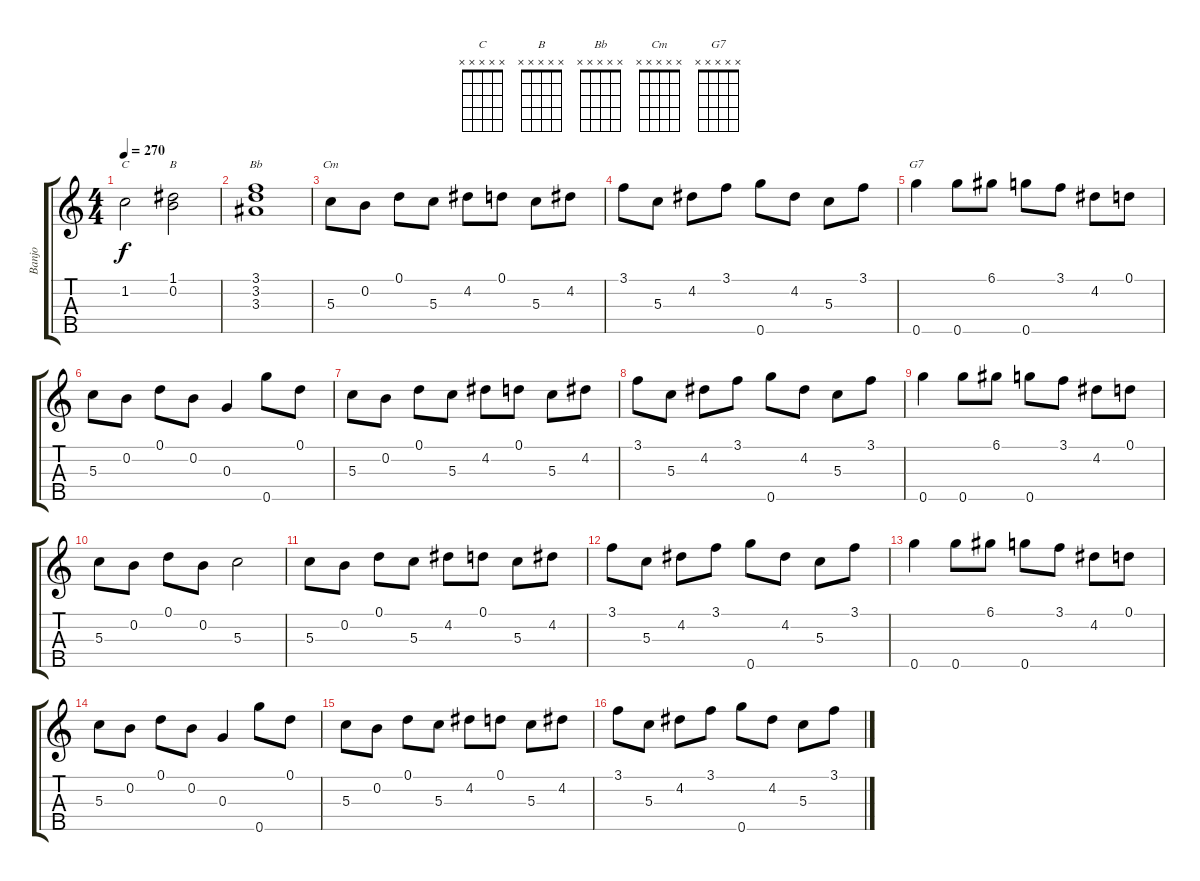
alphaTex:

\track ("Banjo" "Banjo") {instrument banjo}
\staff {score tabs}
\tuning (D4 B3 G3 D3 G4) {hide}
\displaytranspose 12
\chord ("C" x x x x x) {firstfret 0}
\chord ("B" x x x x x) {firstfret 0}
\chord ("Bb" x x x x x) {firstfret 0}
\chord ("Cm" x x x x x) {firstfret 0}
\chord ("G7" x x x x x) {firstfret 0}
\ts (4 4)
\tempo 270
\clef g2
\ks c
1.2.2{ch "C" dy f} (1.1 0.2).2{ch "B"} |
(3.1 3.2 3.3).1{ch "Bb"} |
5.3.8{ch "Cm"} 0.2.8 0.1.8 5.3.8 4.2.8 0.1.8 5.3.8 4.2.8 |
3.1.8 5.3.8 4.2.8 3.1.8 0.5.8 4.2.8 5.3.8 3.1.8 |
0.5.4{ch "G7"} 0.5.8 6.1.8 0.5.8 3.1.8 4.2.8 0.1.8 |
5.3.8 0.2.8 0.1.8 0.2.8 0.3.4 0.5.8 0.1.8 |
5.3.8 0.2.8 0.1.8 5.3.8 4.2.8 0.1.8 5.3.8 4.2.8 |
3.1.8 5.3.8 4.2.8 3.1.8 0.5.8 4.2.8 5.3.8 3.1.8 |
0.5.4 0.5.8 6.1.8 0.5.8 3.1.8 4.2.8 0.1.8 |
5.3.8 0.2.8 0.1.8 0.2.8 5.3.2 |
5.3.8 0.2.8 0.1.8 5.3.8 4.2.8 0.1.8 5.3.8 4.2.8 |
3.1.8 5.3.8 4.2.8 3.1.8 0.5.8 4.2.8 5.3.8 3.1.8 |
0.5.4 0.5.8 6.1.8 0.5.8 3.1.8 4.2.8 0.1.8 |
5.3.8 0.2.8 0.1.8 0.2.8 0.3.4 0.5.8 0.1.8 |
5.3.8 0.2.8 0.1.8 5.3.8 4.2.8 0.1.8 5.3.8 4.2.8 |
3.1.8 5.3.8 4.2.8 3.1.8 0.5.8 4.2.8 5.3.8 3.1.8
